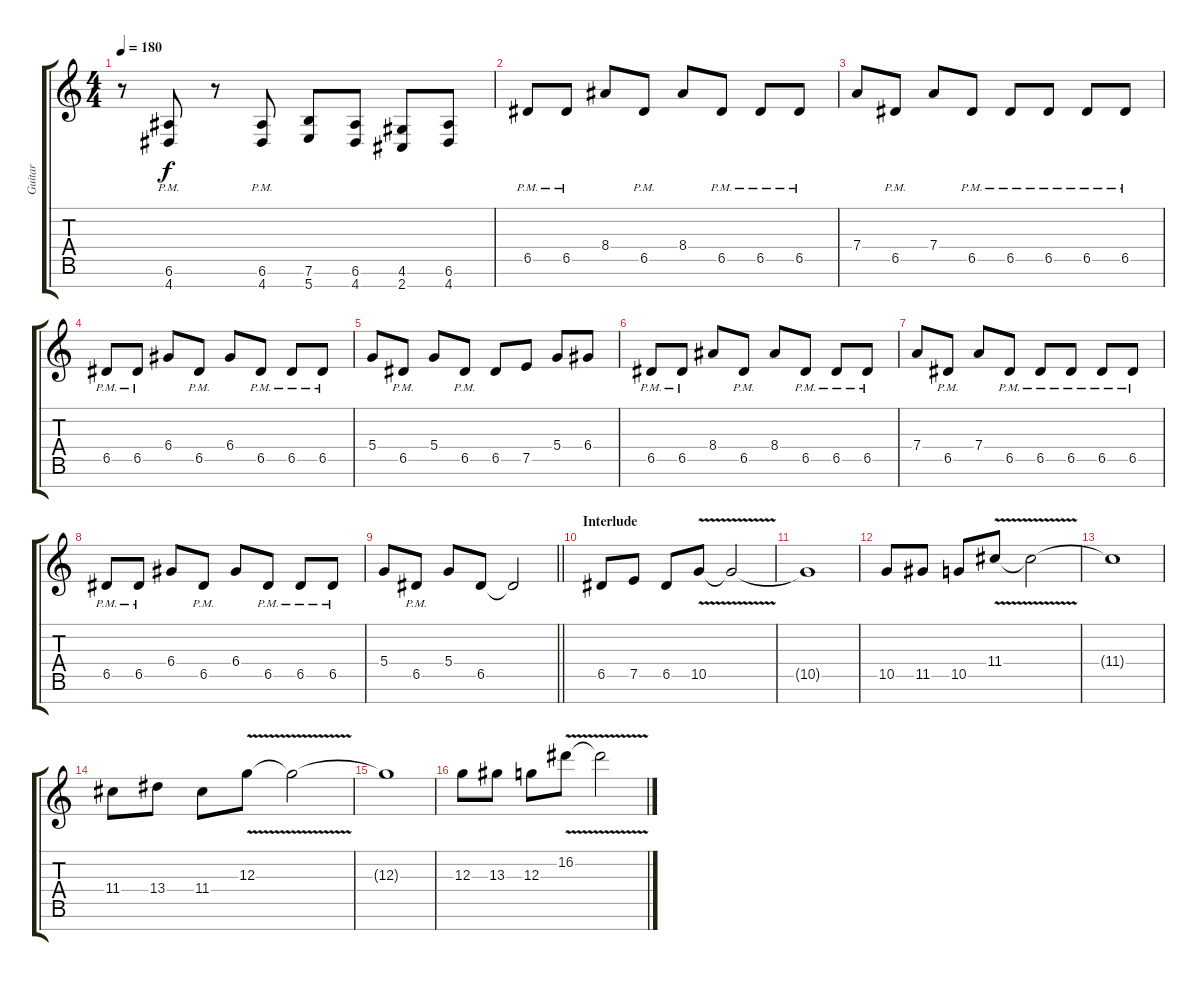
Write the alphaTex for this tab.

\track ("Guitar" "Guitar") {instrument overdrivenguitar}
\staff {score tabs}
\tuning (E4 B3 G3 D3 A2 E2 B1) {hide}
\ts (4 4)
\tempo 180
\clef g2
\ks c
r.8{dy f} (6.6{pm} 4.7{pm}).8 r.8 (6.6{pm} 4.7{pm}).8 (7.6 5.7).8 (6.6 4.7).8 (4.6 2.7).8 (6.6 4.7).8 |
6.5{pm}.8 6.5{pm}.8 8.4.8 6.5{pm}.8 8.4.8 6.5{pm}.8 6.5{pm}.8 6.5{pm}.8 |
7.4.8 6.5{pm}.8 7.4.8 6.5{pm}.8 6.5{pm}.8 6.5{pm}.8 6.5{pm}.8 6.5{pm}.8 |
6.5{pm}.8 6.5{pm}.8 6.4.8 6.5{pm}.8 6.4.8 6.5{pm}.8 6.5{pm}.8 6.5{pm}.8 |
5.4.8 6.5{pm}.8 5.4.8 6.5{pm}.8 6.5.8 7.5.8 5.4.8 6.4.8 |
6.5{pm}.8 6.5{pm}.8 8.4.8 6.5{pm}.8 8.4.8 6.5{pm}.8 6.5{pm}.8 6.5{pm}.8 |
7.4.8 6.5{pm}.8 7.4.8 6.5{pm}.8 6.5{pm}.8 6.5{pm}.8 6.5{pm}.8 6.5{pm}.8 |
6.5{pm}.8 6.5{pm}.8 6.4.8 6.5{pm}.8 6.4.8 6.5{pm}.8 6.5{pm}.8 6.5{pm}.8 |
\barLineRight lightlight
5.4.8 6.5{pm}.8 5.4.8 6.5.8 6.5{t}.2 |
\section ("" "Interlude")
6.5.8 7.5.8 6.5.8 10.5{v}.8 10.5{t}.2 |
10.5{t}.1 |
10.5.8 11.5.8 10.5.8 11.4{v}.8 11.4{t}.2 |
11.4{t}.1 |
11.4.8 13.4.8 11.4.8 12.3{v}.8 12.3{t}.2 |
12.3{t}.1 |
12.3.8 13.3.8 12.3.8 16.2{v}.8 16.2{t}.2
